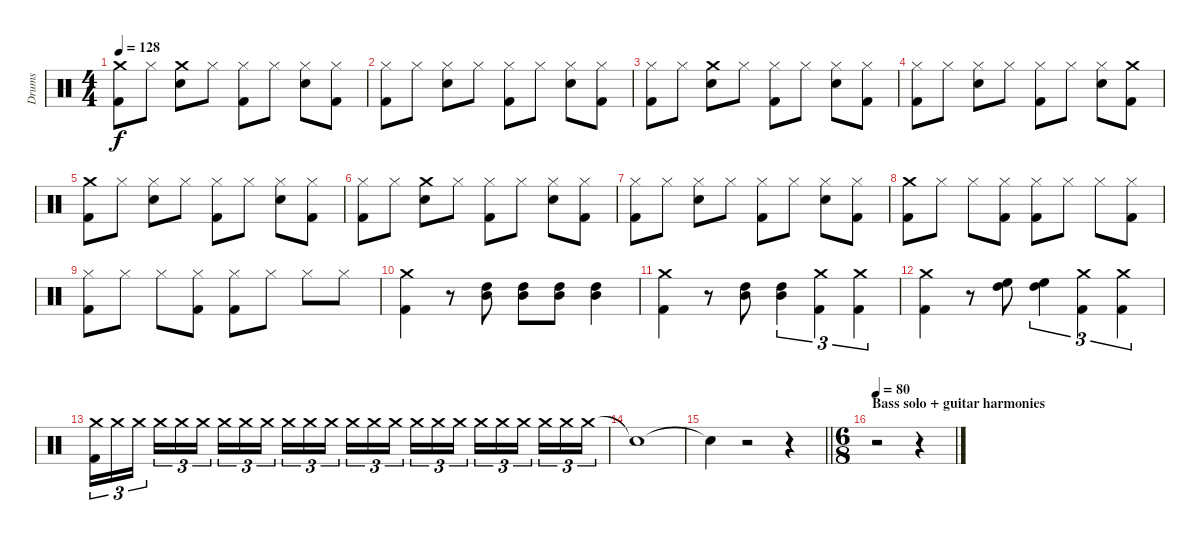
\track ("Drums" "Drums") {instrument percussion}
\staff {score}
\articulation defaults
\ts (4 4)
\tempo 128
\clef neutral
\ks c
("Crash medium (hit)" "Kick (hit) 2").8{dy f} "Hi-Hat (closed)".8 ("Crash medium (hit)" "Snare (hit) 2").8 "Hi-Hat (closed)".8 ("Hi-Hat (closed)" "Kick (hit) 2").8 "Hi-Hat (closed)".8 ("Snare (hit) 2" "Hi-Hat (closed)").8 ("Kick (hit) 2" "Hi-Hat (closed)").8 |
("Hi-Hat (closed)" "Kick (hit) 2").8 "Hi-Hat (closed)".8 ("Snare (hit) 2" "Hi-Hat (closed)").8 "Hi-Hat (closed)".8 ("Hi-Hat (closed)" "Kick (hit) 2").8 "Hi-Hat (closed)".8 ("Snare (hit) 2" "Hi-Hat (closed)").8 ("Hi-Hat (closed)" "Kick (hit) 2").8 |
("Hi-Hat (closed)" "Kick (hit) 2").8 "Hi-Hat (closed)".8 ("Crash medium (hit)" "Snare (hit) 2").8 "Hi-Hat (closed)".8 ("Hi-Hat (closed)" "Kick (hit) 2").8 "Hi-Hat (closed)".8 ("Snare (hit) 2" "Hi-Hat (closed)").8 ("Kick (hit) 2" "Hi-Hat (closed)").8 |
("Kick (hit) 2" "Hi-Hat (closed)").8 "Hi-Hat (closed)".8 ("Snare (hit) 2" "Hi-Hat (closed)").8 "Hi-Hat (closed)".8 ("Kick (hit) 2" "Hi-Hat (closed)").8 "Hi-Hat (closed)".8 ("Snare (hit) 2" "Hi-Hat (closed)").8 ("Crash medium (hit)" "Kick (hit) 2").8 |
("Crash medium (hit)" "Kick (hit) 2").8 "Hi-Hat (closed)".8 ("Snare (hit) 2" "Hi-Hat (closed)").8 "Hi-Hat (closed)".8 ("Hi-Hat (closed)" "Kick (hit) 2").8 "Hi-Hat (closed)".8 ("Snare (hit) 2" "Hi-Hat (closed)").8 ("Kick (hit) 2" "Hi-Hat (closed)").8 |
("Hi-Hat (closed)" "Kick (hit) 2").8 "Hi-Hat (closed)".8 ("Crash medium (hit)" "Snare (hit) 2").8 "Hi-Hat (closed)".8 ("Hi-Hat (closed)" "Kick (hit) 2").8 "Hi-Hat (closed)".8 ("Snare (hit) 2" "Hi-Hat (closed)").8 ("Hi-Hat (closed)" "Kick (hit) 2").8 |
("Hi-Hat (closed)" "Kick (hit) 2").8 "Hi-Hat (closed)".8 ("Hi-Hat (closed)" "Snare (hit) 2").8 "Hi-Hat (closed)".8 ("Hi-Hat (closed)" "Kick (hit) 2").8 "Hi-Hat (closed)".8 ("Snare (hit) 2" "Hi-Hat (closed)").8 ("Kick (hit) 2" "Hi-Hat (closed)").8 |
("Kick (hit) 2" "Crash medium (hit)").8 "Hi-Hat (closed)".8 "Hi-Hat (closed)".8 ("Kick (hit) 2" "Hi-Hat (closed)").8 ("Kick (hit) 2" "Hi-Hat (closed)").8 "Hi-Hat (closed)".8 "Hi-Hat (closed)".8 ("Kick (hit) 2" "Hi-Hat (closed)").8 |
("Hi-Hat (closed)" "Kick (hit) 2").8 "Hi-Hat (closed)".8 "Hi-Hat (closed)".8 ("Kick (hit) 2" "Hi-Hat (closed)").8 ("Hi-Hat (closed)" "Kick (hit) 2").8 "Hi-Hat (closed)".8 "Hi-Hat (closed)".8 "Hi-Hat (closed)".8 |
("Kick (hit) 2" "Crash medium (hit)").4 r.8 ("High Tom (hit)" "Mid Tom (hit)").8 ("High Tom (hit)" "Mid Tom (hit)").8 ("High Tom (hit)" "Mid Tom (hit)").8 ("High Tom (hit)" "Mid Tom (hit)").4 |
("Kick (hit) 2" "Crash medium (hit)").4 r.8 ("Mid Tom (hit)" "High Tom (hit)").8 ("High Tom (hit)" "Mid Tom (hit)").4{tu (3 2)} ("Kick (hit) 2" "Crash medium (hit)").4{tu (3 2)} ("Kick (hit) 2" "Crash medium (hit)").4{tu (3 2)} |
("Crash medium (hit)" "Kick (hit) 2").4 r.8 ("High Floor Tom (hit)" "High Tom (hit)").8 ("High Tom (hit)" "High Floor Tom (hit)").4{tu (3 2)} ("Kick (hit) 2" "Crash medium (hit)").4{tu (3 2)} ("Kick (hit) 2" "Crash medium (hit)").4{tu (3 2)} |
("Kick (hit) 2" "Crash medium (hit)").16{tu (3 2)} "Crash medium (hit)".16{tu (3 2)} "Crash medium (hit)".16{tu (3 2) beam splitsecondary} "Crash medium (hit)".16{tu (3 2)} "Crash medium (hit)".16{tu (3 2)} "Crash medium (hit)".16{tu (3 2)} "Crash medium (hit)".16{tu (3 2)} "Crash medium (hit)".16{tu (3 2)} "Crash medium (hit)".16{tu (3 2) beam splitsecondary} "Crash medium (hit)".16{tu (3 2)} "Crash medium (hit)".16{tu (3 2)} "Crash medium (hit)".16{tu (3 2)} "Crash medium (hit)".16{tu (3 2)} "Crash medium (hit)".16{tu (3 2)} "Crash medium (hit)".16{tu (3 2) beam splitsecondary} "Crash medium (hit)".16{tu (3 2)} "Crash medium (hit)".16{tu (3 2)} "Crash medium (hit)".16{tu (3 2)} "Crash medium (hit)".16{tu (3 2)} "Crash medium (hit)".16{tu (3 2)} "Crash medium (hit)".16{tu (3 2) beam splitsecondary} "Crash medium (hit)".16{tu (3 2)} "Crash medium (hit)".16{tu (3 2)} "Crash medium (hit)".16{tu (3 2)} |
"Snare (hit)"{t}.1 |
\barLineRight lightlight "Snare (hit)"{t}.4
r.2 r.4 |
\ts (6 8)
\section ("" "Bass solo + guitar harmonies")
\tempo 80
r.2 r.4
